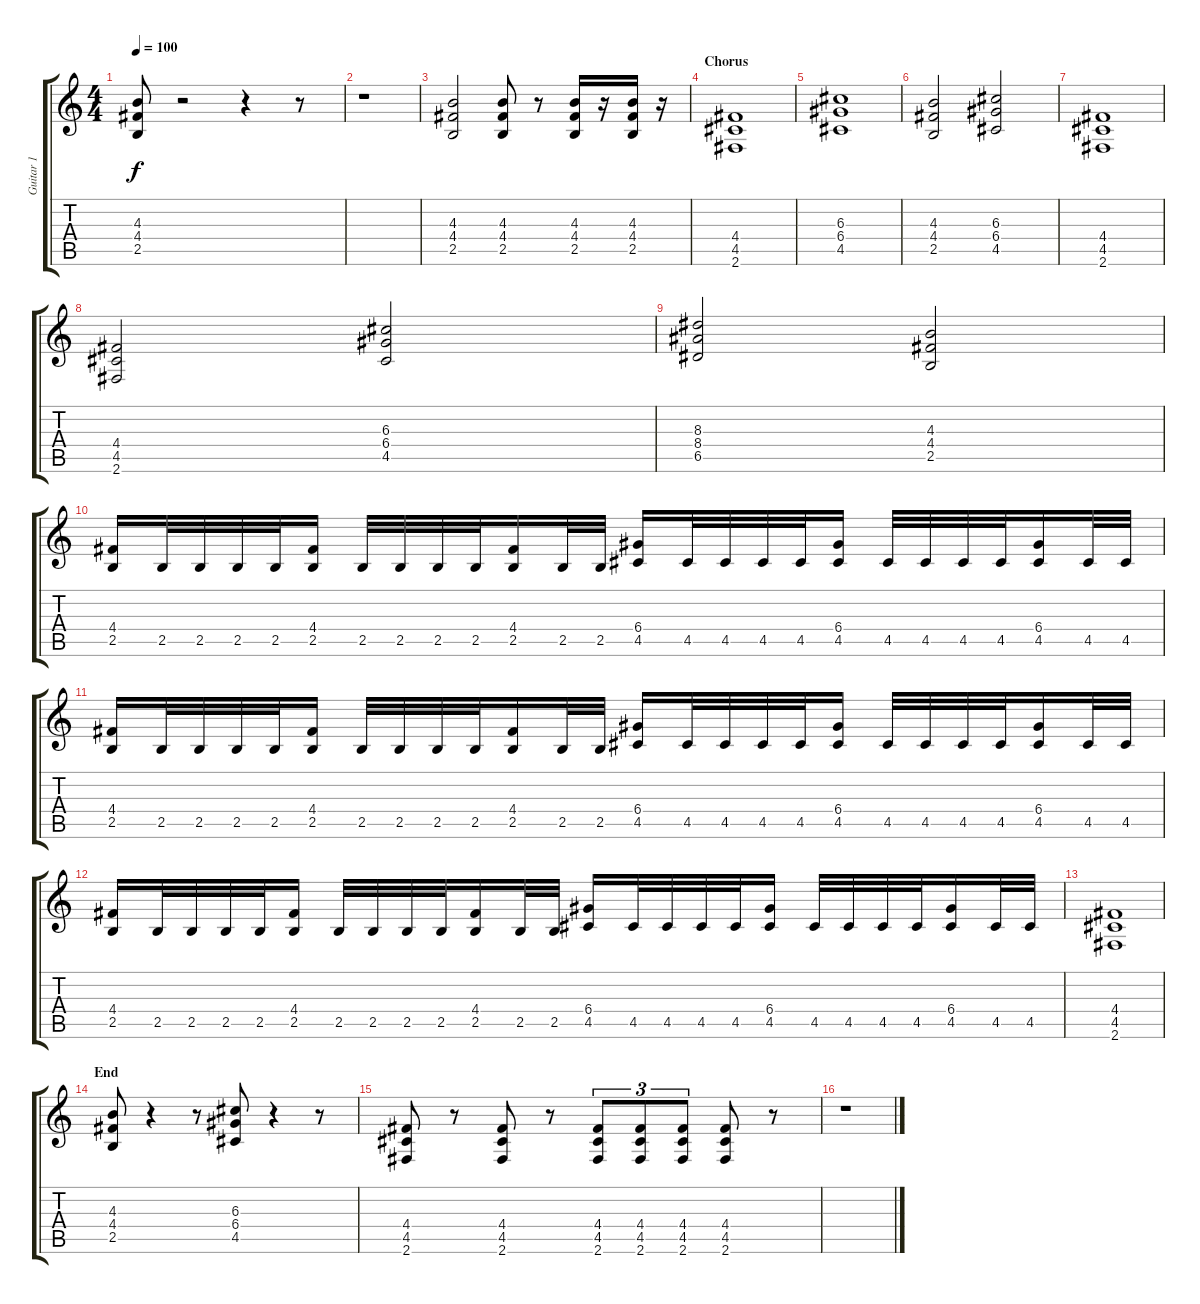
\track ("Guitar 1" "Guitar 1") {instrument overdrivenguitar}
\staff {score tabs}
\tuning (E4 B3 G3 D3 A2 E2) {hide}
\ts (4 4)
\tempo 100
\clef g2
\ks c
(4.3 4.4 2.5).8{dy f} r.2 r.4 r.8 |
r.1 |
(4.3 4.4 2.5).2 (4.3 4.4 2.5).8 r.8 (4.3 4.4 2.5).16 r.16 (4.3 4.4 2.5).16 r.16 |
\section ("" "Chorus")
(4.4 4.5 2.6).1 |
(6.3 6.4 4.5).1 |
(4.3 4.4 2.5).2 (6.3 6.4 4.5).2 |
(4.4 4.5 2.6).1 |
(4.4 4.5 2.6).2 (6.3 6.4 4.5).2 |
(8.3 8.4 6.5).2 (4.3 4.4 2.5).2 |
\section ("" "")
(4.4 2.5).16 2.5.32 2.5.32 2.5.32 2.5.32 (4.4 2.5).16 2.5.32 2.5.32 2.5.32 2.5.32 (4.4 2.5).16 2.5.32 2.5.32 (6.4 4.5).16 4.5.32 4.5.32 4.5.32 4.5.32 (6.4 4.5).16 4.5.32 4.5.32 4.5.32 4.5.32 (6.4 4.5).16 4.5.32 4.5.32 |
(4.4 2.5).16 2.5.32 2.5.32 2.5.32 2.5.32 (4.4 2.5).16 2.5.32 2.5.32 2.5.32 2.5.32 (4.4 2.5).16 2.5.32 2.5.32 (6.4 4.5).16 4.5.32 4.5.32 4.5.32 4.5.32 (6.4 4.5).16 4.5.32 4.5.32 4.5.32 4.5.32 (6.4 4.5).16 4.5.32 4.5.32 |
(4.4 2.5).16 2.5.32 2.5.32 2.5.32 2.5.32 (4.4 2.5).16 2.5.32 2.5.32 2.5.32 2.5.32 (4.4 2.5).16 2.5.32 2.5.32 (6.4 4.5).16 4.5.32 4.5.32 4.5.32 4.5.32 (6.4 4.5).16 4.5.32 4.5.32 4.5.32 4.5.32 (6.4 4.5).16 4.5.32 4.5.32 |
(4.4 4.5 2.6).1 |
\section ("" "End")
(4.3 4.4 2.5).8 r.4 r.8 (6.3 6.4 4.5).8 r.4 r.8 |
(4.4 4.5 2.6).8 r.8 (4.4 4.5 2.6).8 r.8 (4.4 4.5 2.6).8{tu (3 2)} (4.4 4.5 2.6).8{tu (3 2)} (4.4 4.5 2.6).8{tu (3 2)} (4.4 4.5 2.6).8 r.8 |
r.1
